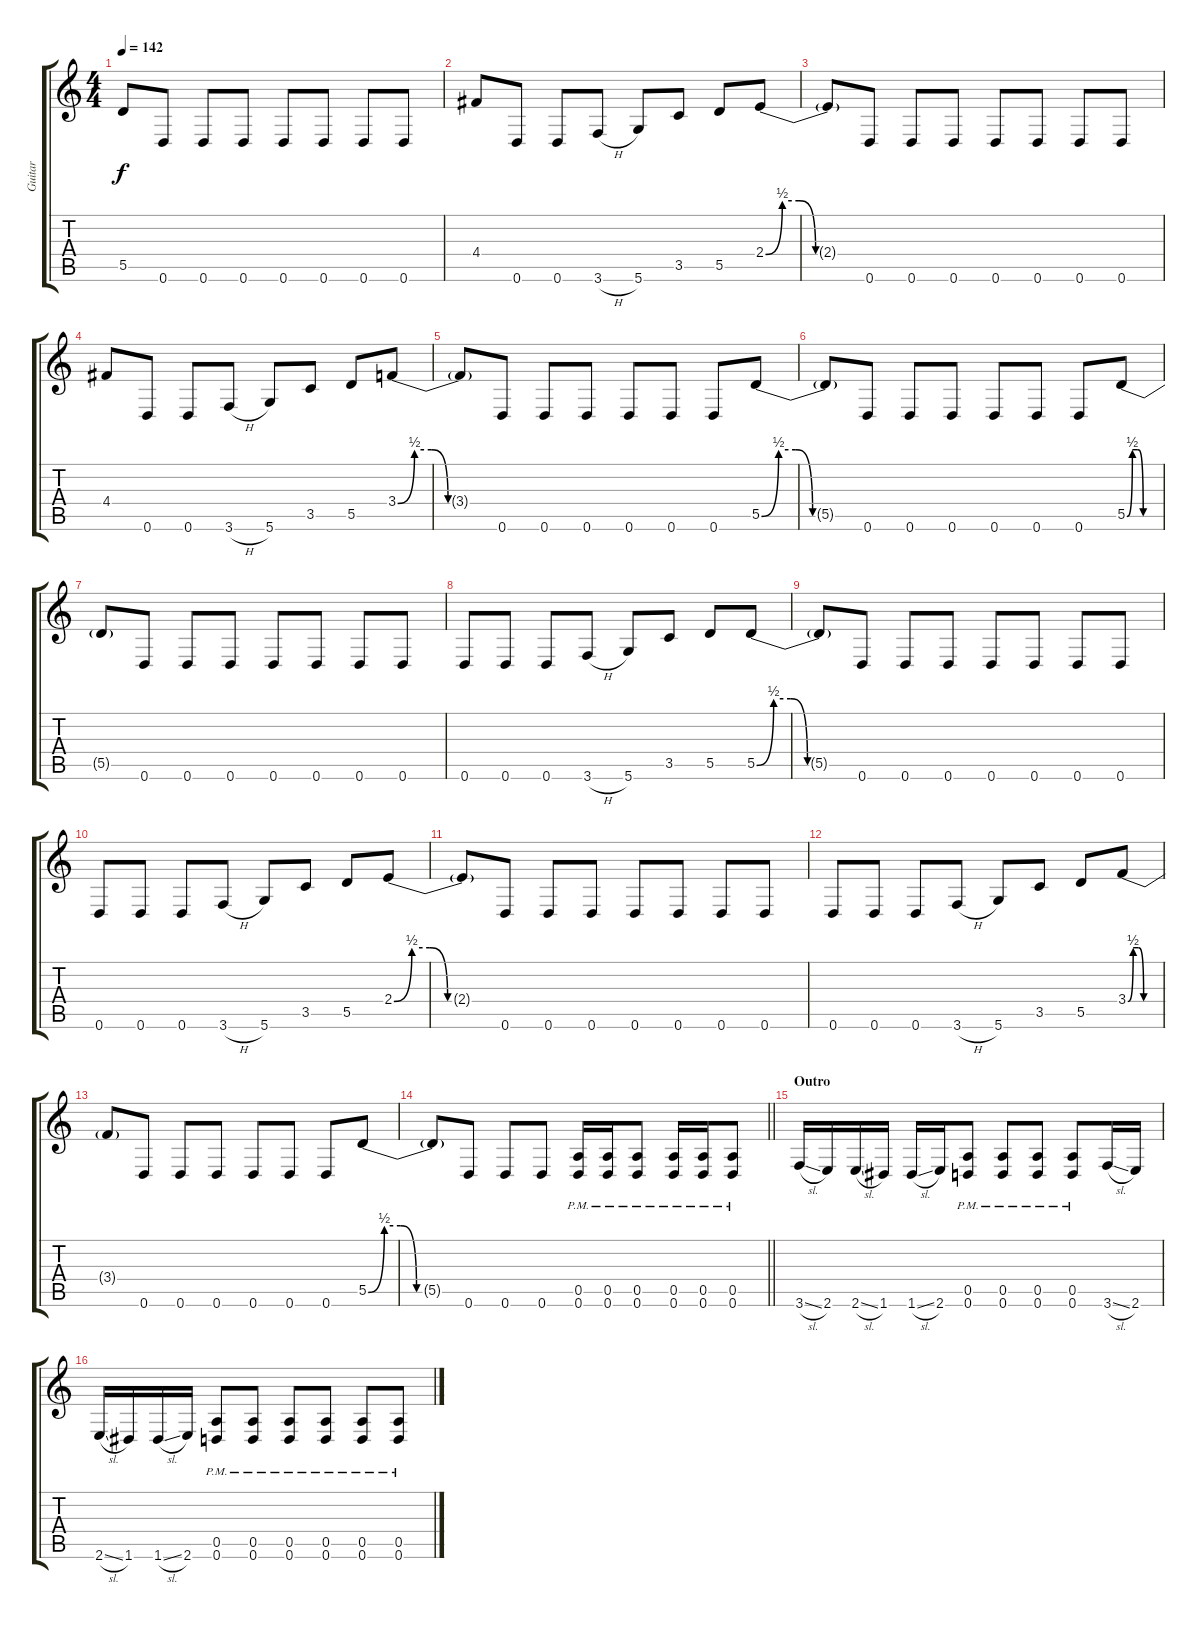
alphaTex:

\track ("Guitar" "Guitar") {instrument distortionguitar}
\staff {score tabs}
\tuning (E4 B3 G3 D3 A2 D2) {hide}
\ts (4 4)
\tempo 142
\clef g2
\ks c
5.5{t}.8{dy f} 0.6.8 0.6.8 0.6.8 0.6.8 0.6.8 0.6.8 0.6.8 |
4.4.8 0.6.8 0.6.8 3.6{h}.8 5.6.8 3.5.8 5.5.8 2.4{be (custom 0 0 10 2 20 2 30 0 60 0)}.8 |
2.4{t}.8 0.6.8 0.6.8 0.6.8 0.6.8 0.6.8 0.6.8 0.6.8 |
4.4.8 0.6.8 0.6.8 3.6{h}.8 5.6.8 3.5.8 5.5.8 3.4{be (custom 0 0 10 2 20 2 30 0 60 0)}.8 |
3.4{t}.8 0.6.8 0.6.8 0.6.8 0.6.8 0.6.8 0.6.8 5.5{be (custom 0 0 10 2 20 2 30 0 60 0)}.8 |
5.5{t}.8 0.6.8 0.6.8 0.6.8 0.6.8 0.6.8 0.6.8 5.5{be (custom 0 0 10 2 20 2 30 0 60 0)}.8 |
5.5{t}.8 0.6.8 0.6.8 0.6.8 0.6.8 0.6.8 0.6.8 0.6.8 |
0.6.8 0.6.8 0.6.8 3.6{h}.8 5.6.8 3.5.8 5.5.8 5.5{be (custom 0 0 10 2 20 2 30 0 60 0)}.8 |
5.5{t}.8 0.6.8 0.6.8 0.6.8 0.6.8 0.6.8 0.6.8 0.6.8 |
0.6.8 0.6.8 0.6.8 3.6{h}.8 5.6.8 3.5.8 5.5.8 2.4{be (custom 0 0 10 2 20 2 30 0 60 0)}.8 |
2.4{t}.8 0.6.8 0.6.8 0.6.8 0.6.8 0.6.8 0.6.8 0.6.8 |
0.6.8 0.6.8 0.6.8 3.6{h}.8 5.6.8 3.5.8 5.5.8 3.4{be (custom 0 0 10 2 20 2 30 0 60 0)}.8 |
3.4{t}.8 0.6.8 0.6.8 0.6.8 0.6.8 0.6.8 0.6.8 5.5{be (custom 0 0 10 2 20 2 30 0 60 0)}.8 |
\barLineRight lightlight
5.5{t}.8 0.6.8 0.6.8 0.6.8 (0.5{pm} 0.6{pm}).16 (0.5{pm} 0.6{pm}).16 (0.5{pm} 0.6{pm}).8 (0.5{pm} 0.6{pm}).16 (0.5{pm} 0.6{pm}).16 (0.5{pm} 0.6{pm}).8 |
\section ("" "Outro")
3.6{sl}.16 2.6.16 2.6{sl}.16 1.6.16 1.6{sl}.16 2.6.16 (0.5{pm} 0.6{pm}).8 (0.5{pm} 0.6{pm}).8 (0.5{pm} 0.6{pm}).8 (0.5{pm} 0.6{pm}).8 3.6{sl}.16 2.6.16 |
2.6{sl}.16 1.6.16 1.6{sl}.16 2.6.16 (0.5{pm} 0.6{pm}).8 (0.5{pm} 0.6{pm}).8 (0.5{pm} 0.6{pm}).8 (0.5{pm} 0.6{pm}).8 (0.5{pm} 0.6{pm}).8 (0.5{pm} 0.6{pm}).8
